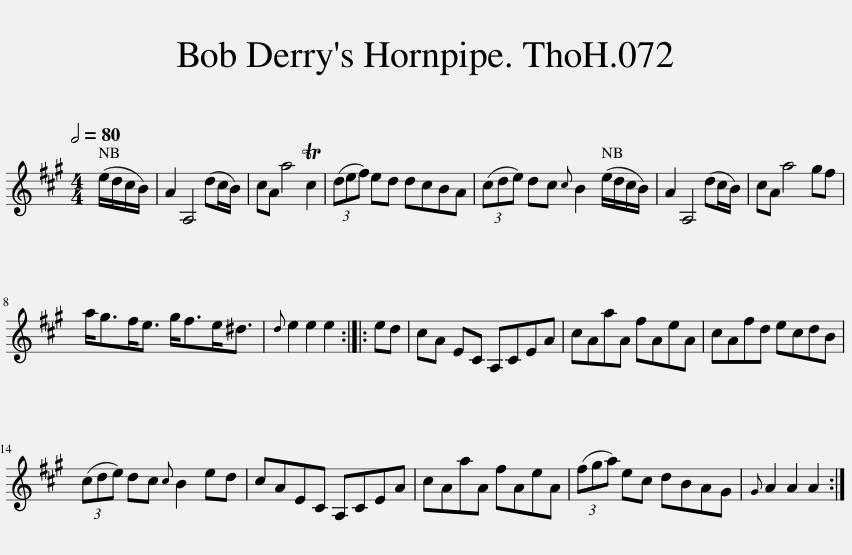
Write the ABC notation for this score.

X:1
L:1/8
Q:1/2=80
M:4/4
I:linebreak $
K:A
V:1 treble
V:1
 (e/d/c/B/) | A2 A,4 (dc/B/) | cA a4 Tc2 | (3(def) ed dcBA | (3(cde) dc{c} B2 (e/d/c/B/) | %5
 A2 A,4 (dc/B/) | cA a4 gf |$ a<gf<e g<fe<^d |{d} e2 e2 e2 :: ed | %10
 cA EC A,CEA | cAaA fAeA | cAfd ecdB |$ (3(cde) dc{c} B2 ed | cAEC A,CEA | %15
 cAaA fAeA | (3(fga) ec dBAG |{G} A2 A2 A2 :| %18
